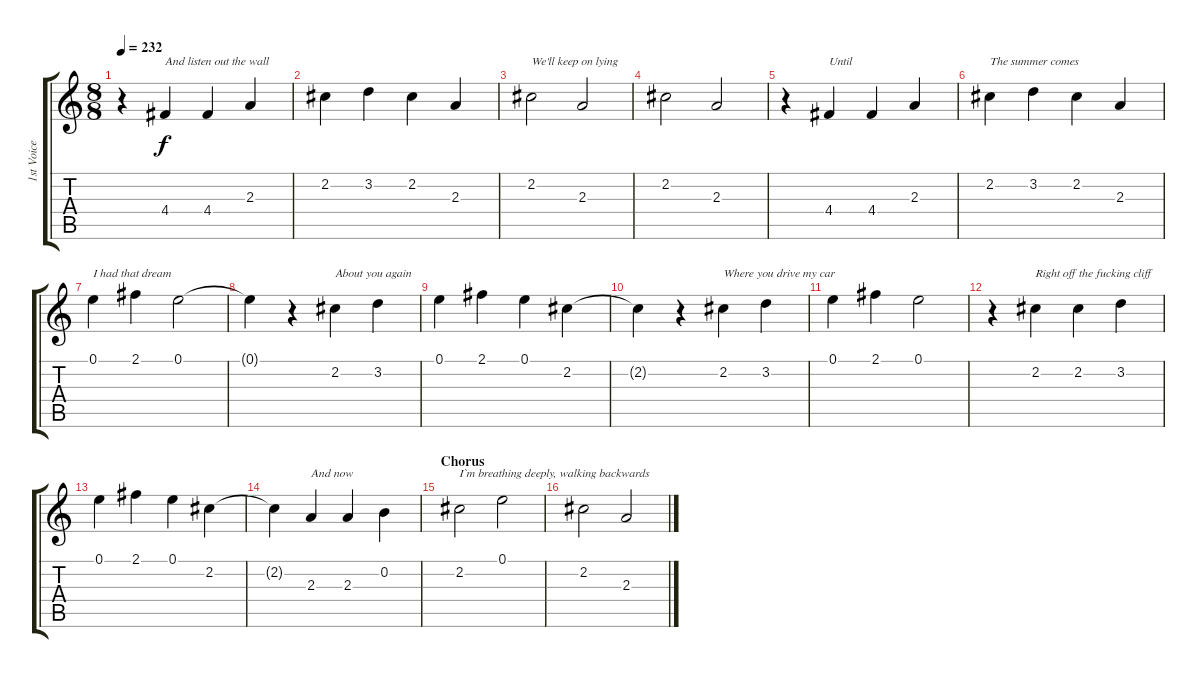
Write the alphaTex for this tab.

\track ("1st Voice (Mark)" "1st Voice ") {instrument electricguitarjazz}
\staff {score tabs}
\tuning (E4 B3 G3 D3 A2 E2) {hide}
\ts (8 8)
\tempo 232
\clef g2
\ks c
r.4{dy f} 4.4.4{txt "And listen out the wall"} 4.4.4 2.3.4 |
2.2.4 3.2.4 2.2.4 2.3.4 |
2.2.2{txt "We'll keep on lying "} 2.3.2 |
2.2.2 2.3.2 |
r.4 4.4.4{txt "Until"} 4.4.4 2.3.4 |
2.2.4{txt "The summer comes"} 3.2.4 2.2.4 2.3.4 |
0.1.4{txt "I had that dream "} 2.1.4 0.1.2 |
0.1{t}.4 r.4 2.2.4{txt "About you again"} 3.2.4 |
0.1.4 2.1.4 0.1.4 2.2.4 |
2.2{t}.4 r.4 2.2.4{txt "Where you drive my car "} 3.2.4 |
0.1.4 2.1.4 0.1.2 |
r.4 2.2.4{txt "Right off the fucking cliff"} 2.2.4 3.2.4 |
0.1.4 2.1.4 0.1.4 2.2.4 |
2.2{t}.4 2.3.4{txt "And now "} 2.3.4 0.2.4 |
\section ("" "Chorus")
2.2.2{txt "I`m breathing deeply, walking backwards"} 0.1.2 |
2.2.2 2.3.2
